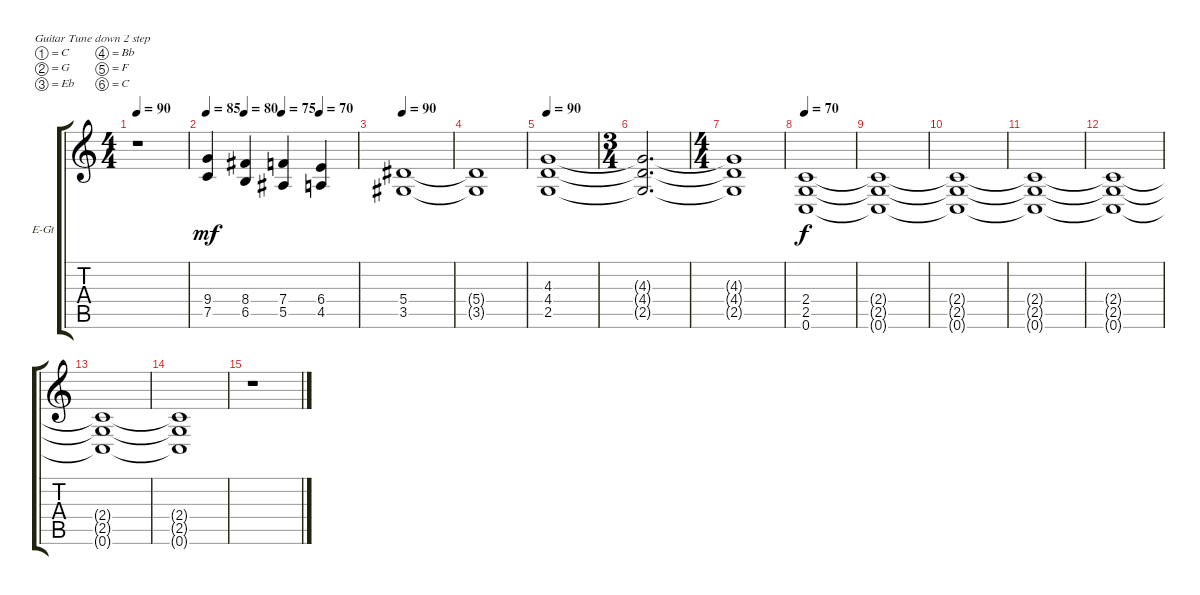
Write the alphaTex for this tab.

\bracketExtendMode groupsimilarinstruments
\firstSystemTrackNameOrientation horizontal
\otherSystemsTrackNameOrientation horizontal
\track ("Гитара 2" "E-Gt") {instrument distortionguitar}
\staff {score tabs}
\tuning (C4 G3 Eb3 Bb2 F2 C2)
\ts (4 4)
\tempo 90
\clef g2
\ks c
r.1{dy mf} |
\tempo 85
\tempo (80 0.25)
\tempo (75 0.5)
\tempo (70 0.75)
(9.4 7.5).4 (8.4 6.5).4 (7.4 5.5).4 (6.4 4.5).4 |
\tempo 90
(5.4 3.5).1 |
(5.4{t} 3.5{t}).1 |
\tempo 90
(4.3 4.4 2.5).1 |
\ts (3 4)
\beaming (8 2 2 2)
(4.3{t} 4.4{t} 2.5{t}).2{d} |
\ts (4 4)
\beaming (8 2 2 2 2)
(4.3{t} 4.4{t} 2.5{t}).1 |
\tempo 70
(2.4 2.5 0.6).1{dy f} |
(2.4{t} 2.5{t} 0.6{t}).1 |
(2.4{t} 2.5{t} 0.6{t}).1 |
(2.4{t} 2.5{t} 0.6{t}).1 |
(2.4{t} 2.5{t} 0.6{t}).1 |
(2.4{t} 2.5{t} 0.6{t}).1 |
(2.4{t} 2.5{t} 0.6{t}).1 |
r.1
